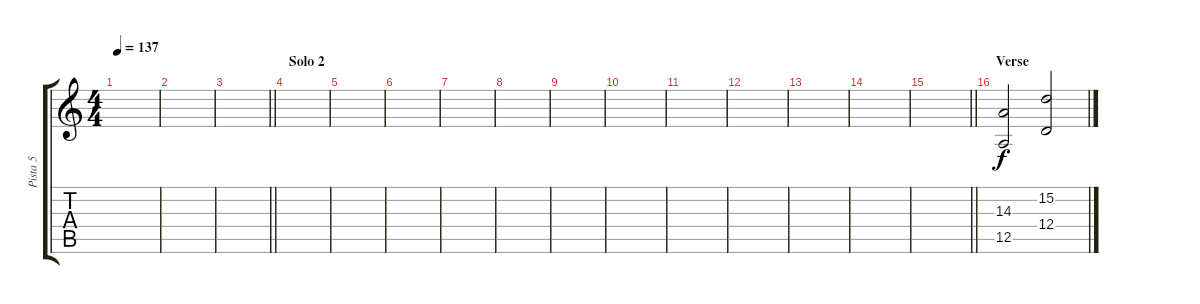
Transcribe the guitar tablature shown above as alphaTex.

\track ("Pista 5" "Pista 5") {instrument stringensemble1}
\staff {score tabs}
\tuning (E4 B3 G3 D3 A2 E2) {hide}
\ts (4 4)
\tempo 137
\clef g2
\ks c
|
|
\barLineRight lightlight
|
\section ("" "Solo 2")
|
|
|
|
|
|
|
|
|
|
|
\barLineRight lightlight
|
\section ("" "Verse")
(14.3 12.5).2 (15.2 12.4).2
